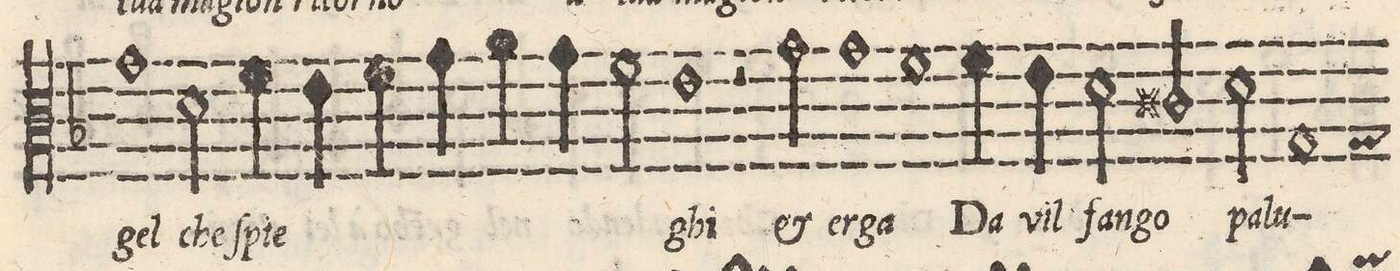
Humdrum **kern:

**kern	**text
*I"ALTO	*
*clefC3	*
*k[b-]	*
*met(C|)	*
*M2/1	*
1g	-gel
2d\	che
=29-	=29-
4f\	ſpie-
4e\	.
4f\	.
4g\	.
4a\	.
4g\	.
2f\	.
=30-	=30-
1e	-ghi
2r	.
2g\	et
=31-	=31-
1g	er-
1f	-ga
=32-	=32-
4f\	Da
4e\	vil
2d\	fan-
2c#X/	-go
2d\	pa-
=33-	=33-
1G	-lu-
*-	*-
